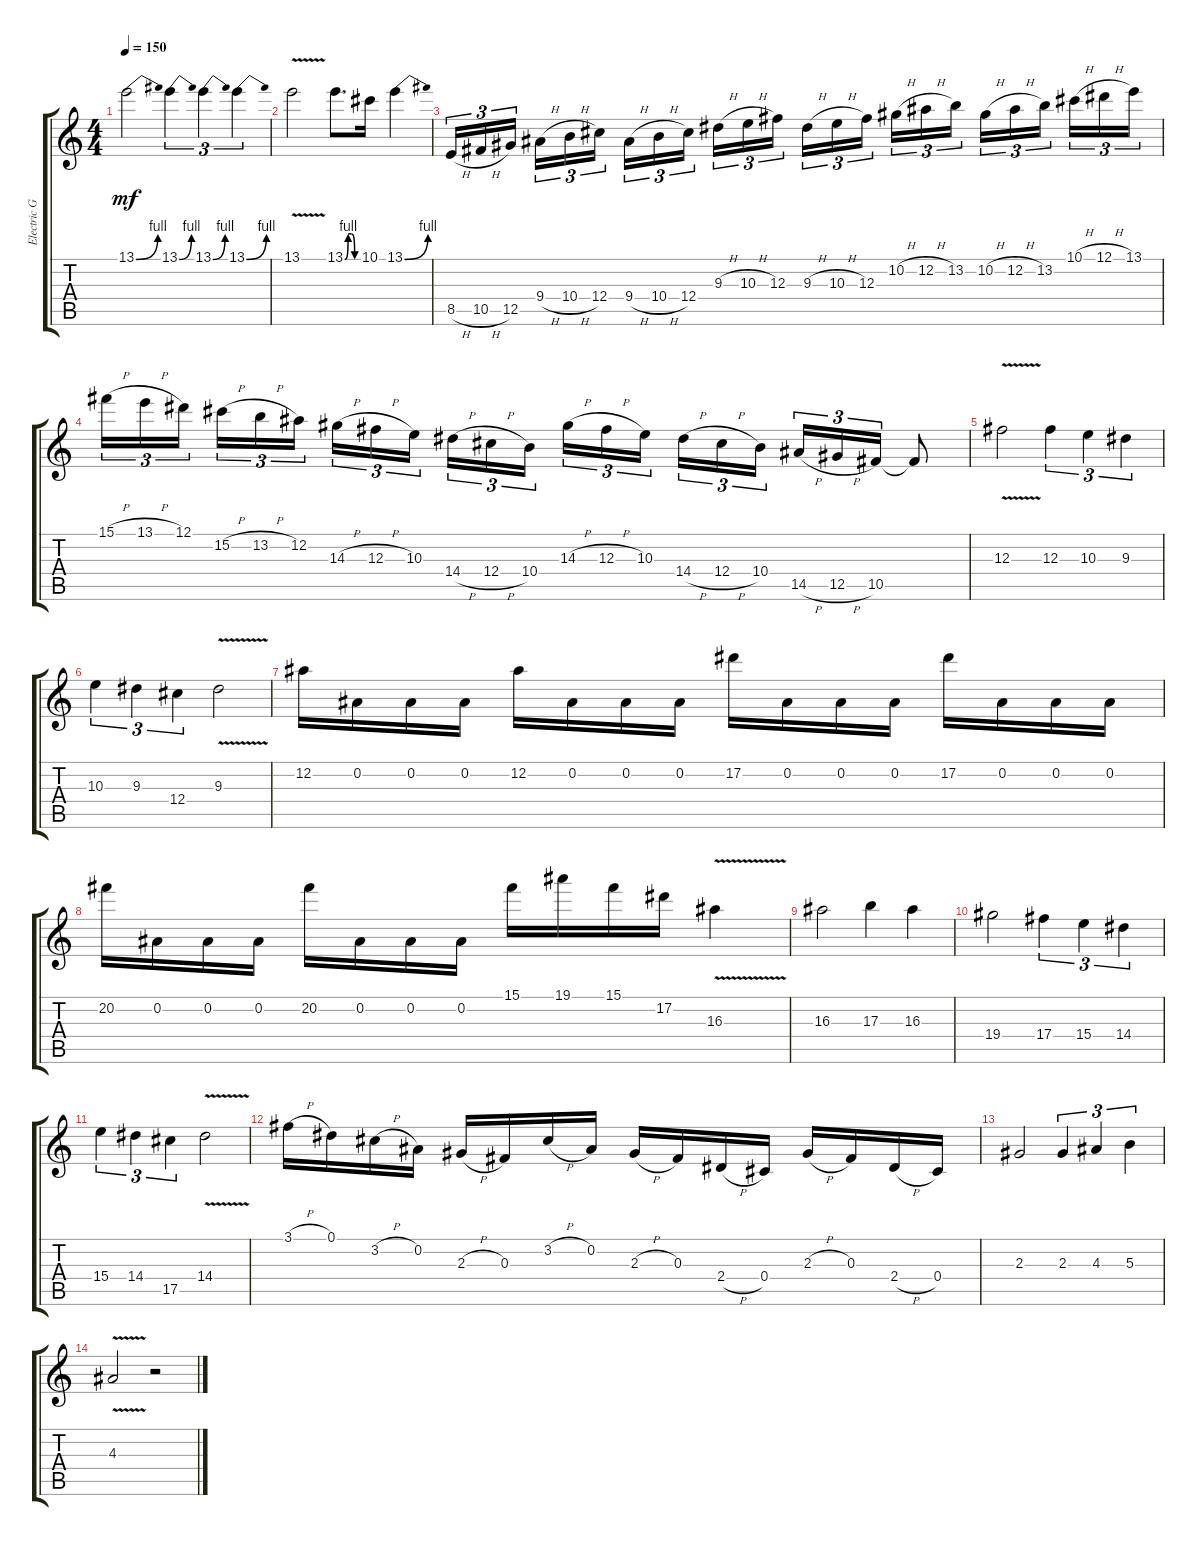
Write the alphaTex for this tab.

\track ("Electric Guitar" "Electric G") {instrument overdrivenguitar}
\staff {score tabs}
\tuning (Eb4 Bb3 Gb3 Db3 Ab2 Eb2) {hide}
\ts (4 4)
\tempo 150
\clef g2
\ks aminor
13.1{be (bend 0 0 60 4)}.2{dy mf} 13.1{be (bend 0 0 60 4)}.4{tu (3 2)} 13.1{be (bend 0 0 60 4)}.4{tu (3 2)} 13.1{be (bend 0 0 60 4)}.4{tu (3 2)} |
13.1{v}.2 13.1{be (custom 0 0 15 4 30 4 45 0 60 0)}.8{d} 10.1.16 13.1{be (bend 0 0 60 4)}.4 |
8.5{h}.16{tu (3 2)} 10.5{h}.16{tu (3 2)} 12.5.16{tu (3 2)} 9.4{h}.16{tu (3 2)} 10.4{h}.16{tu (3 2)} 12.4.16{tu (3 2)} 9.4{h}.16{tu (3 2)} 10.4{h}.16{tu (3 2)} 12.4.16{tu (3 2)} 9.3{h}.16{tu (3 2)} 10.3{h}.16{tu (3 2)} 12.3.16{tu (3 2)} 9.3{h}.16{tu (3 2)} 10.3{h}.16{tu (3 2)} 12.3.16{tu (3 2)} 10.2{h}.16{tu (3 2)} 12.2{h}.16{tu (3 2)} 13.2.16{tu (3 2)} 10.2{h}.16{tu (3 2)} 12.2{h}.16{tu (3 2)} 13.2.16{tu (3 2)} 10.1{h}.16{tu (3 2)} 12.1{h}.16{tu (3 2)} 13.1.16{tu (3 2)} |
15.1{h}.16{tu (3 2)} 13.1{h}.16{tu (3 2)} 12.1.16{tu (3 2)} 15.2{h}.16{tu (3 2)} 13.2{h}.16{tu (3 2)} 12.2.16{tu (3 2)} 14.3{h}.16{tu (3 2)} 12.3{h}.16{tu (3 2)} 10.3.16{tu (3 2)} 14.4{h}.16{tu (3 2)} 12.4{h}.16{tu (3 2)} 10.4.16{tu (3 2)} 14.3{h}.16{tu (3 2)} 12.3{h}.16{tu (3 2)} 10.3.16{tu (3 2)} 14.4{h}.16{tu (3 2)} 12.4{h}.16{tu (3 2)} 10.4.16{tu (3 2)} 14.5{h}.16{tu (3 2)} 12.5{h}.16{tu (3 2)} 10.5.16{tu (3 2)} 10.5{t}.8 |
12.3{v}.2 12.3.4{tu (3 2)} 10.3.4{tu (3 2)} 9.3.4{tu (3 2)} |
10.3.4{tu (3 2)} 9.3.4{tu (3 2)} 12.4.4{tu (3 2)} 9.3{v}.2 |
12.2.16 0.2.16 0.2.16 0.2.16 12.2.16 0.2.16 0.2.16 0.2.16 17.2.16 0.2.16 0.2.16 0.2.16 17.2.16 0.2.16 0.2.16 0.2.16 |
20.2.16 0.2.16 0.2.16 0.2.16 20.2.16 0.2.16 0.2.16 0.2.16 15.1.16 19.1.16 15.1.16 17.2.16 16.3{v}.4 |
16.3.2 17.3.4 16.3.4 |
19.4.2 17.4.4{tu (3 2)} 15.4.4{tu (3 2)} 14.4.4{tu (3 2)} |
15.4.4{tu (3 2)} 14.4.4{tu (3 2)} 17.5.4{tu (3 2)} 14.4{v}.2 |
3.1{h}.16 0.1.16 3.2{h}.16 0.2.16 2.3{h}.16 0.3.16 3.2{h}.16 0.2.16 2.3{h}.16 0.3.16 2.4{h}.16 0.4.16 2.3{h}.16 0.3.16 2.4{h}.16 0.4.16 |
2.3.2 2.3.4{tu (3 2)} 4.3.4{tu (3 2)} 5.3.4{tu (3 2)} |
4.3{v}.2 r.2
